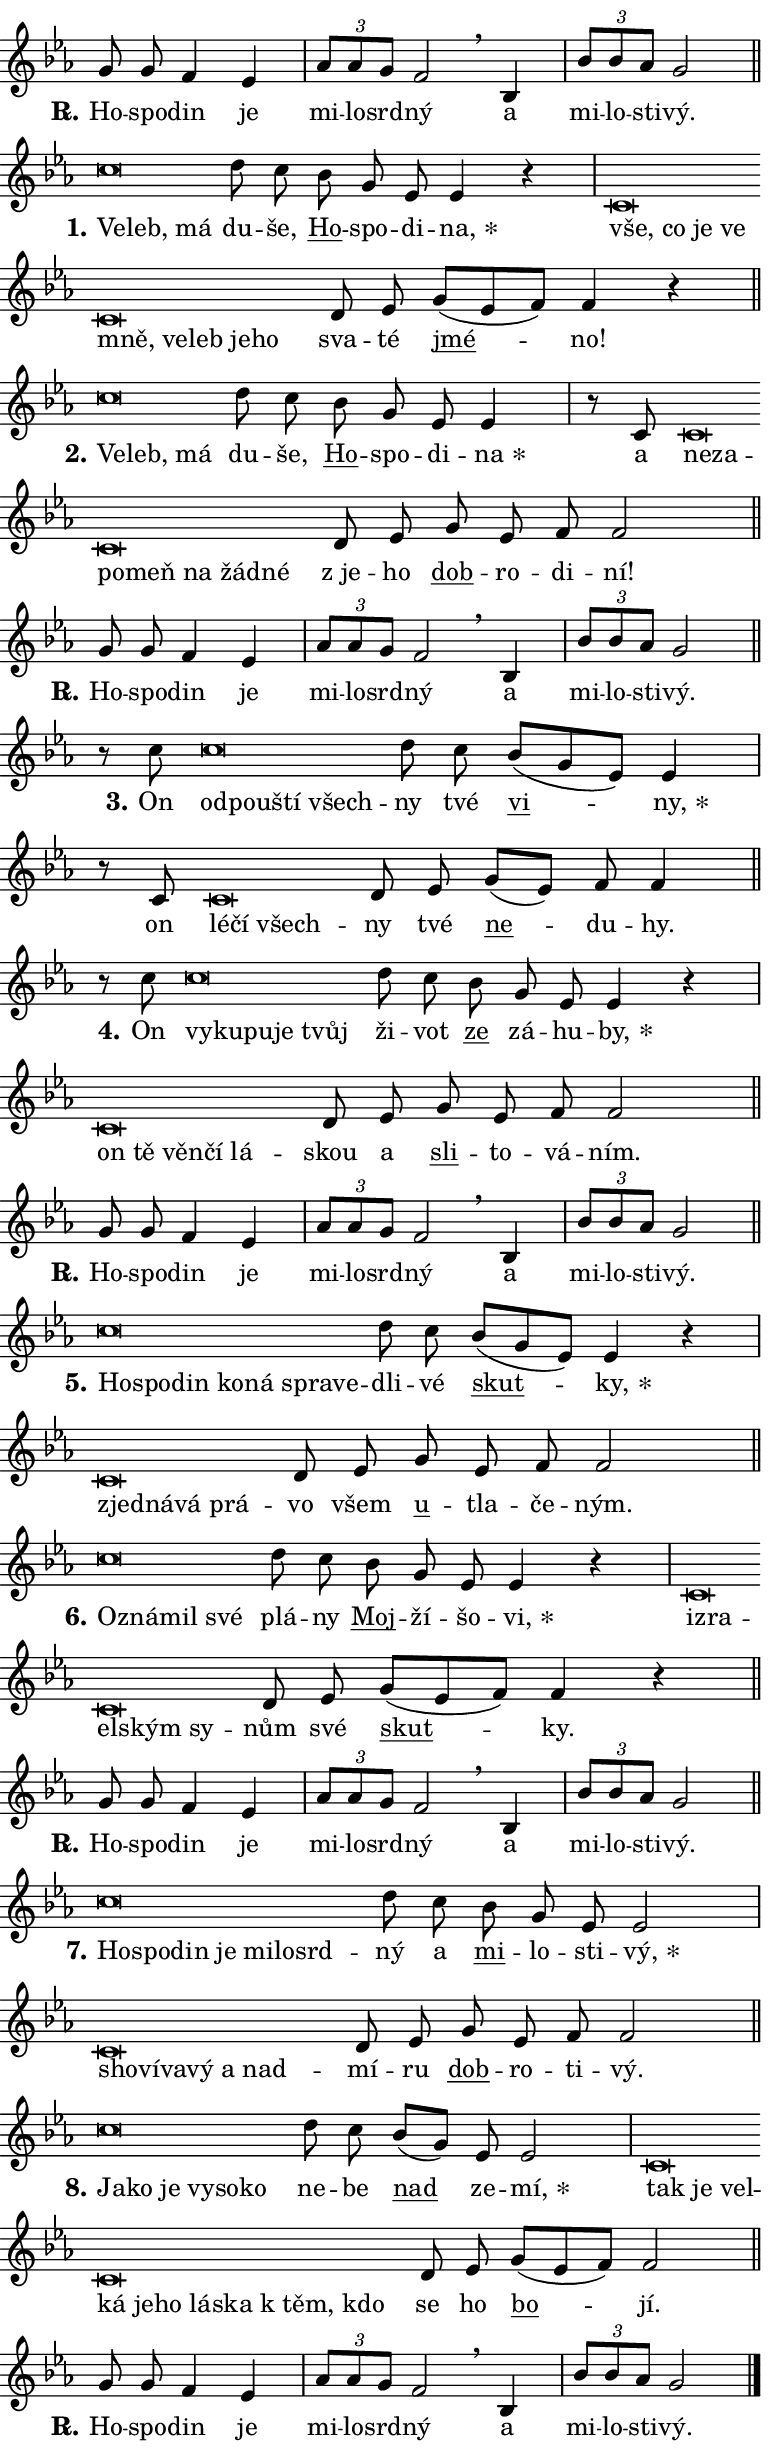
\version "2.24.0"
\header { tagline = "" }
\paper {
  indent = 0\cm
  top-margin = 0\cm
  right-margin = 0.13\cm % to fit lyric hyphens
  bottom-margin = 0\cm
  left-margin = 0\cm
  paper-width = 13\cm
  page-breaking = #ly:one-page-breaking
  system-system-spacing.basic-distance = #11
  score-system-spacing.basic-distance = #11
  ragged-last = ##f
}


%% Author: Thomas Morley
%% https://lists.gnu.org/archive/html/lilypond-user/2020-05/msg00002.html
#(define (line-position grob)
"Returns position of @var[grob} in current system:
   @code{'start}, if at first time-step
   @code{'end}, if at last time-step
   @code{'middle} otherwise
"
  (let* ((col (ly:item-get-column grob))
         (ln (ly:grob-object col 'left-neighbor))
         (rn (ly:grob-object col 'right-neighbor))
         (col-to-check-left (if (ly:grob? ln) ln col))
         (col-to-check-right (if (ly:grob? rn) rn col))
         (break-dir-left
           (and
             (ly:grob-property col-to-check-left 'non-musical #f)
             (ly:item-break-dir col-to-check-left)))
         (break-dir-right
           (and
             (ly:grob-property col-to-check-right 'non-musical #f)
             (ly:item-break-dir col-to-check-right))))
        (cond ((eqv? 1 break-dir-left) 'start)
              ((eqv? -1 break-dir-right) 'end)
              (else 'middle))))

#(define (tranparent-at-line-position vctor)
  (lambda (grob)
  "Relying on @code{line-position} select the relevant enry from @var{vctor}.
Used to determine transparency,"
    (case (line-position grob)
      ((end) (not (vector-ref vctor 0)))
      ((middle) (not (vector-ref vctor 1)))
      ((start) (not (vector-ref vctor 2))))))

noteHeadBreakVisibility =
#(define-music-function (break-visibility)(vector?)
"Makes @code{NoteHead}s transparent relying on @var{break-visibility}"
#{
  \override NoteHead.transparent =
    #(tranparent-at-line-position break-visibility)
#})

#(define delete-ledgers-for-transparent-note-heads
  (lambda (grob)
    "Reads whether a @code{NoteHead} is transparent.
If so this @code{NoteHead} is removed from @code{'note-heads} from
@var{grob}, which is supposed to be @code{LedgerLineSpanner}.
As a result ledgers are not printed for this @code{NoteHead}"
    (let* ((nhds-array (ly:grob-object grob 'note-heads))
           (nhds-list
             (if (ly:grob-array? nhds-array)
                 (ly:grob-array->list nhds-array)
                 '()))
           ;; Relies on the transparent-property being done before
           ;; Staff.LedgerLineSpanner.after-line-breaking is executed.
           ;; This is fragile ...
           (to-keep
             (remove
               (lambda (nhd)
                 (ly:grob-property nhd 'transparent #f))
               nhds-list)))
      ;; TODO find a better method to iterate over grob-arrays, similiar
      ;; to filter/remove etc for lists
      ;; For now rebuilt from scratch
      (set! (ly:grob-object grob 'note-heads)  '())
      (for-each
        (lambda (nhd)
          (ly:pointer-group-interface::add-grob grob 'note-heads nhd))
        to-keep))))

squashNotes = {
  \override NoteHead.X-extent = #'(-0.2 . 0.2)
  \override NoteHead.Y-extent = #'(-0.75 . 0)
  \override NoteHead.stencil =
    #(lambda (grob)
       (let ((pos (ly:grob-property grob 'staff-position)))
         (begin
           (if (< pos -7) (display "ERROR: Lower brevis then expected\n") (display ""))
           (if (<= pos -6) ly:text-interface::print ly:note-head::print))))
}
unSquashNotes = {
  \revert NoteHead.X-extent
  \revert NoteHead.Y-extent
  \revert NoteHead.stencil
}

hideNotes = \noteHeadBreakVisibility #begin-of-line-visible
unHideNotes = \noteHeadBreakVisibility #all-visible

% work-around for resetting accidentals
% https://lilypond.org/doc/v2.23/Documentation/notation/displaying-rhythms#unmetered-music
cadenzaMeasure = {
  \cadenzaOff
  \partial 1024 s1024
  \cadenzaOn
}

#(define-markup-command (accent layout props text) (markup?)
  "Underline accented syllable"
  (interpret-markup layout props
    #{\markup \override #'(offset . 4.3) \underline { #text }#}))

responsum = \markup \concat {
  "R" \hspace #-1.05 \path #0.1 #'((moveto 0 0.07) (lineto 0.9 0.8)) \hspace #0.05 "."
}

spaceSize = #0.6828661417322834 % exact space size for TeX Gyre Schola

\layout {
  \context {
    \Staff
    \remove "Time_signature_engraver"
    \override LedgerLineSpanner.after-line-breaking = #delete-ledgers-for-transparent-note-heads
  }
  \context {
    \Lyrics {
      \override LyricSpace.minimum-distance = \spaceSize
      \override LyricText.font-name = #"TeX Gyre Schola"
      \override LyricText.font-size = 1
      \override StanzaNumber.font-name = #"TeX Gyre Schola Bold"
      \override StanzaNumber.font-size = 1
    }
  }
  \context {
    \Score 
    \override NoteHead.text =
      #(lambda (grob) 
        (let ((pos (ly:grob-property grob 'staff-position)))
          #{\markup {
            \combine
              \halign #-0.55 \raise #(if (= pos -6) 0 0.5) \override #'(thickness . 2) \draw-line #'(3.2 . 0)
              \musicglyph "noteheads.sM1"
          }#}))
  }
}

% magnetic-lyrics.ily
%
%   written by
%     Jean Abou Samra <jean@abou-samra.fr>
%     Werner Lemberg <wl@gnu.org>
%
%   adapted by
%     Jiri Hon <jiri.hon@gmail.com>
%
% Version 2022-Apr-15

% https://www.mail-archive.com/lilypond-user@gnu.org/msg149350.html

#(define (Left_hyphen_pointer_engraver context)
   "Collect syllable-hyphen-syllable occurrences in lyrics and store
them in properties.  This engraver only looks to the left.  For
example, if the lyrics input is @code{foo -- bar}, it does the
following.

@itemize @bullet
@item
Set the @code{text} property of the @code{LyricHyphen} grob between
@q{foo} and @q{bar} to @code{foo}.

@item
Set the @code{left-hyphen} property of the @code{LyricText} grob with
text @q{foo} to the @code{LyricHyphen} grob between @q{foo} and
@q{bar}.
@end itemize

Use this auxiliary engraver in combination with the
@code{lyric-@/text::@/apply-@/magnetic-@/offset!} hook."
   (let ((hyphen #f)
         (text #f))
     (make-engraver
      (acknowledgers
       ((lyric-syllable-interface engraver grob source-engraver)
        (set! text grob)))
      (end-acknowledgers
       ((lyric-hyphen-interface engraver grob source-engraver)
        ;(when (not (grob::has-interface grob 'lyric-space-interface))
          (set! hyphen grob)));)
      ((stop-translation-timestep engraver)
       (when (and text hyphen)
         (ly:grob-set-object! text 'left-hyphen hyphen))
       (set! text #f)
       (set! hyphen #f)))))

#(define (lyric-text::apply-magnetic-offset! grob)
   "If the space between two syllables is less than the value in
property @code{LyricText@/.details@/.squash-threshold}, move the right
syllable to the left so that it gets concatenated with the left
syllable.

Use this function as a hook for
@code{LyricText@/.after-@/line-@/breaking} if the
@code{Left_@/hyphen_@/pointer_@/engraver} is active."
   (let ((hyphen (ly:grob-object grob 'left-hyphen #f)))
     (when hyphen
       (let ((left-text (ly:spanner-bound hyphen LEFT)))
         (when (grob::has-interface left-text 'lyric-syllable-interface)
           (let* ((common (ly:grob-common-refpoint grob left-text X))
                  (this-x-ext (ly:grob-extent grob common X))
                  (left-x-ext
                   (begin
                     ;; Trigger magnetism for left-text.
                     (ly:grob-property left-text 'after-line-breaking)
                     (ly:grob-extent left-text common X)))
                  ;; `delta` is the gap width between two syllables.
                  (delta (- (interval-start this-x-ext)
                            (interval-end left-x-ext)))
                  (details (ly:grob-property grob 'details))
                  (threshold (assoc-get 'squash-threshold details 0.2)))
             (when (< delta threshold)
               (let* (;; We have to manipulate the input text so that
                      ;; ligatures crossing syllable boundaries are not
                      ;; disabled.  For languages based on the Latin
                      ;; script this is essentially a beautification.
                      ;; However, for non-Western scripts it can be a
                      ;; necessity.
                      (lt (ly:grob-property left-text 'text))
                      (rt (ly:grob-property grob 'text))
                      (is-space (grob::has-interface hyphen 'lyric-space-interface))
                      (space (if is-space " " ""))
                      (extra-delta (if is-space spaceSize 0))
                      ;; Append new syllable.
                      (ltrt-space (if (and (string? lt) (string? rt))
                                (string-append lt space rt)
                                (make-concat-markup (list lt space rt))))
                      ;; Right-align `ltrt` to the right side.
                      (ltrt-space-markup (grob-interpret-markup
                               grob
                               (make-translate-markup
                                (cons (interval-length this-x-ext) 0)
                                (make-right-align-markup ltrt-space)))))
                 (begin
                   ;; Don't print `left-text`.
                   (ly:grob-set-property! left-text 'stencil #f)
                   ;; Set text and stencil (which holds all collected
                   ;; syllables so far) and shift it to the left.
                   (ly:grob-set-property! grob 'text ltrt-space)
                   (ly:grob-set-property! grob 'stencil ltrt-space-markup)
                   (ly:grob-translate-axis! grob (- (- delta extra-delta)) X))))))))))


#(define (lyric-hyphen::displace-bounds-first grob)
   ;; Make very sure this callback isn't triggered too early.
   (let ((left (ly:spanner-bound grob LEFT))
         (right (ly:spanner-bound grob RIGHT)))
     (ly:grob-property left 'after-line-breaking)
     (ly:grob-property right 'after-line-breaking)
     (ly:lyric-hyphen::print grob)))

squashThreshold = #0.4

\layout {
  \context {
    \Lyrics
    \consists #Left_hyphen_pointer_engraver
    \override LyricText.after-line-breaking =
      #lyric-text::apply-magnetic-offset!
    \override LyricHyphen.stencil = #lyric-hyphen::displace-bounds-first
    \override LyricText.details.squash-threshold = \squashThreshold
    \override LyricHyphen.minimum-distance = 0
    \override LyricHyphen.minimum-length = \squashThreshold
  }
}

squashText = \override LyricText.details.squash-threshold = 9999
unSquashText = \override LyricText.details.squash-threshold = \squashThreshold

leftText = \override LyricText.self-alignment-X = #LEFT
unLeftText = \revert LyricText.self-alignment-X

starOffset = #(lambda (grob) 
                (let ((x_offset (ly:self-alignment-interface::aligned-on-x-parent grob)))
                  (if (= x_offset 0) 0 (+ x_offset 1.2))))

star = #(define-music-function (syllable)(string?)
"Append star separator at the end of a syllable"
#{
  \once \override LyricText.X-offset = #starOffset
  \lyricmode { \markup {
    #syllable
    \override #'((font-name . "TeX Gyre Schola Bold")) \hspace #0.2 \lower #0.65 \larger "*"
  } }
#})

starAccent = #(define-music-function (syllable)(string?)
"Append star separator at the end of a syllable and make accent"
#{
  \once \override LyricText.X-offset = #starOffset
  \lyricmode { \markup {
    \accent #syllable
    \override #'((font-name . "TeX Gyre Schola Bold")) \hspace #0.2 \lower #0.65 \larger "*"
  } }
#})

breath = #(define-music-function (syllable)(string?)
"Append breathing indicator at the end of a syllable"
#{
  \lyricmode { \markup { #syllable "+" } }
#})

optionalBreath = #(define-music-function (syllable)(string?)
"Append optional breathing indicator at the end of a syllable"
#{
  \lyricmode { \markup { #syllable "(+)" } }
#})


\score {
    <<
        \new Voice = "melody" { \cadenzaOn \key es \major \relative { g'8 g f4 es \cadenzaMeasure \bar "|" \tuplet 3/2 { as8[ as g] } f2 \breathe \bar "" bes,4 \cadenzaMeasure \bar "|" \tuplet 3/2 { bes'8[ bes as] } g2 \cadenzaMeasure \bar "||" \break } }
        \new Lyrics \lyricsto "melody" { \lyricmode { \set stanza = \responsum
Ho -- spo -- din je mi -- lo -- srd -- ný a mi -- lo -- sti -- vý. } }
    >>
    \layout {}
}

\score {
    <<
        \new Voice = "melody" { \cadenzaOn \key es \major \relative { \squashNotes c''\breve*1/16 \hideNotes \breve*1/16 \breve*1/16 \bar "" \unHideNotes \unSquashNotes d8 c \bar "" bes g es es4 r \cadenzaMeasure \bar "|" \squashNotes c\breve*1/16 \hideNotes \breve*1/16 \bar "" \breve*1/16 \bar "" \breve*1/16 \bar "" \breve*1/16 \bar "" \breve*1/16 \bar "" \breve*1/16 \bar "" \breve*1/16 \breve*1/16 \bar "" \unHideNotes \unSquashNotes d8 es \bar "" g[( es f)] f4 r \cadenzaMeasure \bar "||" \break } }
        \new Lyrics \lyricsto "melody" { \lyricmode { \set stanza = "1."
\leftText Ve -- \squashText leb, má \unLeftText \unSquashText du -- še, \markup \accent Ho -- spo -- di -- \star na, \leftText vše, \squashText co je ve mně, ve -- leb je -- ho \unLeftText \unSquashText sva -- té \markup \accent jmé -- no! } }
    >>
    \layout {}
}

\score {
    <<
        \new Voice = "melody" { \cadenzaOn \key es \major \relative { \squashNotes c''\breve*1/16 \hideNotes \breve*1/16 \breve*1/16 \bar "" \unHideNotes \unSquashNotes d8 c \bar "" bes g es es4 \cadenzaMeasure \bar "|" r8 c \squashNotes c\breve*1/16 \hideNotes \breve*1/16 \bar "" \breve*1/16 \bar "" \breve*1/16 \bar "" \breve*1/16 \bar "" \breve*1/16 \breve*1/16 \bar "" \unHideNotes \unSquashNotes d8 es \bar "" g es f f2 \cadenzaMeasure \bar "||" \break } }
        \new Lyrics \lyricsto "melody" { \lyricmode { \set stanza = "2."
\leftText Ve -- \squashText leb, má \unLeftText \unSquashText du -- še, \markup \accent Ho -- spo -- di -- \star na a \leftText ne -- \squashText za -- po -- meň na žád -- né \unLeftText \unSquashText "z je" -- ho \markup \accent dob -- ro -- di -- ní! } }
    >>
    \layout {}
}

\score {
    <<
        \new Voice = "melody" { \cadenzaOn \key es \major \relative { g'8 g f4 es \cadenzaMeasure \bar "|" \tuplet 3/2 { as8[ as g] } f2 \breathe \bar "" bes,4 \cadenzaMeasure \bar "|" \tuplet 3/2 { bes'8[ bes as] } g2 \cadenzaMeasure \bar "||" \break } }
        \new Lyrics \lyricsto "melody" { \lyricmode { \set stanza = \responsum
Ho -- spo -- din je mi -- lo -- srd -- ný a mi -- lo -- sti -- vý. } }
    >>
    \layout {}
}

\score {
    <<
        \new Voice = "melody" { \cadenzaOn \key es \major \relative { r8 c''8 \squashNotes c\breve*1/16 \hideNotes \breve*1/16 \bar "" \breve*1/16 \breve*1/16 \bar "" \unHideNotes \unSquashNotes d8 c \bar "" bes[( g es)] es4 \cadenzaMeasure \bar "|" r8 c \squashNotes c\breve*1/16 \hideNotes \breve*1/16 \breve*1/16 \bar "" \unHideNotes \unSquashNotes d8 es \bar "" g[( es)] f f4 \cadenzaMeasure \bar "||" \break } }
        \new Lyrics \lyricsto "melody" { \lyricmode { \set stanza = "3."
On \leftText od -- \squashText pou -- ští všech -- \unLeftText \unSquashText ny tvé \markup \accent vi -- \star ny, on \leftText lé -- \squashText čí všech -- \unLeftText \unSquashText ny tvé \markup \accent ne -- du -- hy. } }
    >>
    \layout {}
}

\score {
    <<
        \new Voice = "melody" { \cadenzaOn \key es \major \relative { r8 c''8 \squashNotes c\breve*1/16 \hideNotes \breve*1/16 \bar "" \breve*1/16 \bar "" \breve*1/16 \breve*1/16 \bar "" \unHideNotes \unSquashNotes d8 c \bar "" bes g es es4 r \cadenzaMeasure \bar "|" \squashNotes c\breve*1/16 \hideNotes \breve*1/16 \bar "" \breve*1/16 \bar "" \breve*1/16 \breve*1/16 \bar "" \unHideNotes \unSquashNotes d8 es \bar "" g es f f2 \cadenzaMeasure \bar "||" \break } }
        \new Lyrics \lyricsto "melody" { \lyricmode { \set stanza = "4."
On \leftText vy -- \squashText ku -- pu -- je tvůj \unLeftText \unSquashText ži -- vot \markup \accent ze zá -- hu -- \star by, \leftText on \squashText tě věn -- čí lá -- \unLeftText \unSquashText skou a \markup \accent sli -- to -- vá -- ním. } }
    >>
    \layout {}
}

\score {
    <<
        \new Voice = "melody" { \cadenzaOn \key es \major \relative { g'8 g f4 es \cadenzaMeasure \bar "|" \tuplet 3/2 { as8[ as g] } f2 \breathe \bar "" bes,4 \cadenzaMeasure \bar "|" \tuplet 3/2 { bes'8[ bes as] } g2 \cadenzaMeasure \bar "||" \break } }
        \new Lyrics \lyricsto "melody" { \lyricmode { \set stanza = \responsum
Ho -- spo -- din je mi -- lo -- srd -- ný a mi -- lo -- sti -- vý. } }
    >>
    \layout {}
}

\score {
    <<
        \new Voice = "melody" { \cadenzaOn \key es \major \relative { \squashNotes c''\breve*1/16 \hideNotes \breve*1/16 \bar "" \breve*1/16 \bar "" \breve*1/16 \bar "" \breve*1/16 \bar "" \breve*1/16 \breve*1/16 \bar "" \unHideNotes \unSquashNotes d8 c \bar "" bes[( g es)] es4 r \cadenzaMeasure \bar "|" \squashNotes c\breve*1/16 \hideNotes \breve*1/16 \bar "" \breve*1/16 \breve*1/16 \bar "" \unHideNotes \unSquashNotes d8 es \bar "" g es f f2 \cadenzaMeasure \bar "||" \break } }
        \new Lyrics \lyricsto "melody" { \lyricmode { \set stanza = "5."
\leftText Ho -- \squashText spo -- din ko -- ná spra -- ve -- \unLeftText \unSquashText dli -- vé \markup \accent skut -- \star ky, \leftText zjed -- \squashText ná -- vá prá -- \unLeftText \unSquashText vo všem \markup \accent u -- tla -- če -- ným. } }
    >>
    \layout {}
}

\score {
    <<
        \new Voice = "melody" { \cadenzaOn \key es \major \relative { \squashNotes c''\breve*1/16 \hideNotes \breve*1/16 \bar "" \breve*1/16 \breve*1/16 \bar "" \unHideNotes \unSquashNotes d8 c \bar "" bes g es es4 r \cadenzaMeasure \bar "|" \squashNotes c\breve*1/16 \hideNotes \breve*1/16 \bar "" \breve*1/16 \bar "" \breve*1/16 \breve*1/16 \bar "" \unHideNotes \unSquashNotes d8 es \bar "" g[( es f)] f4 r \cadenzaMeasure \bar "||" \break } }
        \new Lyrics \lyricsto "melody" { \lyricmode { \set stanza = "6."
\leftText Oz -- \squashText ná -- mil své \unLeftText \unSquashText plá -- ny \markup \accent Moj -- ží -- šo -- \star vi, \leftText iz -- \squashText ra -- el -- ským sy -- \unLeftText \unSquashText nům své \markup \accent skut -- ky. } }
    >>
    \layout {}
}

\score {
    <<
        \new Voice = "melody" { \cadenzaOn \key es \major \relative { g'8 g f4 es \cadenzaMeasure \bar "|" \tuplet 3/2 { as8[ as g] } f2 \breathe \bar "" bes,4 \cadenzaMeasure \bar "|" \tuplet 3/2 { bes'8[ bes as] } g2 \cadenzaMeasure \bar "||" \break } }
        \new Lyrics \lyricsto "melody" { \lyricmode { \set stanza = \responsum
Ho -- spo -- din je mi -- lo -- srd -- ný a mi -- lo -- sti -- vý. } }
    >>
    \layout {}
}

\score {
    <<
        \new Voice = "melody" { \cadenzaOn \key es \major \relative { \squashNotes c''\breve*1/16 \hideNotes \breve*1/16 \bar "" \breve*1/16 \bar "" \breve*1/16 \bar "" \breve*1/16 \bar "" \breve*1/16 \breve*1/16 \bar "" \unHideNotes \unSquashNotes d8 c \bar "" bes g es es2 \cadenzaMeasure \bar "|" \squashNotes c\breve*1/16 \hideNotes \breve*1/16 \bar "" \breve*1/16 \bar "" \breve*1/16 \bar "" \breve*1/16 \breve*1/16 \bar "" \unHideNotes \unSquashNotes d8 es \bar "" g es f f2 \cadenzaMeasure \bar "||" \break } }
        \new Lyrics \lyricsto "melody" { \lyricmode { \set stanza = "7."
\leftText Ho -- \squashText spo -- din je mi -- lo -- srd -- \unLeftText \unSquashText ný a \markup \accent mi -- lo -- sti -- \star vý, \leftText sho -- \squashText ví -- va -- vý a nad -- \unLeftText \unSquashText mí -- ru \markup \accent dob -- ro -- ti -- vý. } }
    >>
    \layout {}
}

\score {
    <<
        \new Voice = "melody" { \cadenzaOn \key es \major \relative { \squashNotes c''\breve*1/16 \hideNotes \breve*1/16 \bar "" \breve*1/16 \bar "" \breve*1/16 \bar "" \breve*1/16 \breve*1/16 \bar "" \unHideNotes \unSquashNotes d8 c \bar "" bes[( g)] es es2 \cadenzaMeasure \bar "|" \squashNotes c\breve*1/16 \hideNotes \breve*1/16 \bar "" \breve*1/16 \bar "" \breve*1/16 \bar "" \breve*1/16 \bar "" \breve*1/16 \bar "" \breve*1/16 \bar "" \breve*1/16 \bar "" \breve*1/16 \breve*1/16 \bar "" \unHideNotes \unSquashNotes d8 es \bar "" g[( es f)] f2 \cadenzaMeasure \bar "||" \break } }
        \new Lyrics \lyricsto "melody" { \lyricmode { \set stanza = "8."
\leftText Ja -- \squashText ko je vy -- so -- ko \unLeftText \unSquashText ne -- be \markup \accent nad ze -- \star mí, \leftText tak \squashText je vel -- ká je -- ho lá -- ska "k těm," kdo \unLeftText \unSquashText se ho \markup \accent bo -- jí. } }
    >>
    \layout {}
}

\score {
    <<
        \new Voice = "melody" { \cadenzaOn \key es \major \relative { g'8 g f4 es \cadenzaMeasure \bar "|" \tuplet 3/2 { as8[ as g] } f2 \breathe \bar "" bes,4 \cadenzaMeasure \bar "|" \tuplet 3/2 { bes'8[ bes as] } g2 \cadenzaMeasure \bar "||" \break } \bar "|." }
        \new Lyrics \lyricsto "melody" { \lyricmode { \set stanza = \responsum
Ho -- spo -- din je mi -- lo -- srd -- ný a mi -- lo -- sti -- vý. } }
    >>
    \layout {}
}
